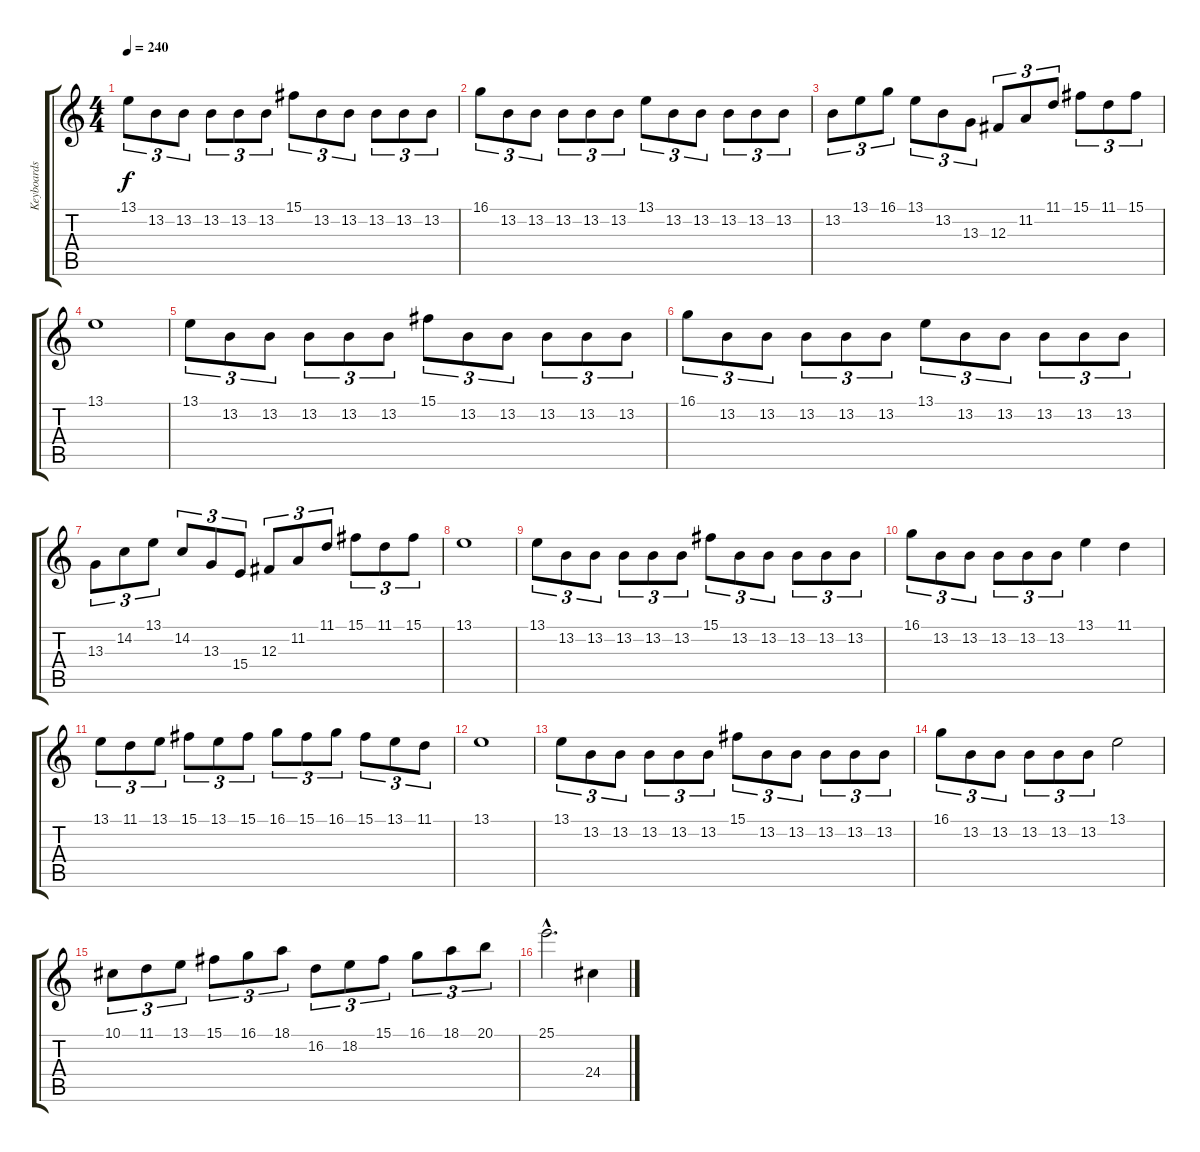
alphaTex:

\track ("Keyboards" "Keyboards") {instrument harpsichord}
\staff {score tabs}
\tuning (Eb4 Bb3 Gb3 Db3 Ab2 Db2) {hide}
\ts (4 4)
\tempo 240
\clef g2
\ks c
13.1.8{tu (3 2) dy f} 13.2.8{tu (3 2)} 13.2.8{tu (3 2)} 13.2.8{tu (3 2)} 13.2.8{tu (3 2)} 13.2.8{tu (3 2)} 15.1.8{tu (3 2)} 13.2.8{tu (3 2)} 13.2.8{tu (3 2)} 13.2.8{tu (3 2)} 13.2.8{tu (3 2)} 13.2.8{tu (3 2)} |
16.1.8{tu (3 2)} 13.2.8{tu (3 2)} 13.2.8{tu (3 2)} 13.2.8{tu (3 2)} 13.2.8{tu (3 2)} 13.2.8{tu (3 2)} 13.1.8{tu (3 2)} 13.2.8{tu (3 2)} 13.2.8{tu (3 2)} 13.2.8{tu (3 2)} 13.2.8{tu (3 2)} 13.2.8{tu (3 2)} |
13.2.8{tu (3 2)} 13.1.8{tu (3 2)} 16.1.8{tu (3 2)} 13.1.8{tu (3 2)} 13.2.8{tu (3 2)} 13.3.8{tu (3 2)} 12.3.8{tu (3 2)} 11.2.8{tu (3 2)} 11.1.8{tu (3 2)} 15.1.8{tu (3 2)} 11.1.8{tu (3 2)} 15.1.8{tu (3 2)} |
13.1.1 |
13.1.8{tu (3 2)} 13.2.8{tu (3 2)} 13.2.8{tu (3 2)} 13.2.8{tu (3 2)} 13.2.8{tu (3 2)} 13.2.8{tu (3 2)} 15.1.8{tu (3 2)} 13.2.8{tu (3 2)} 13.2.8{tu (3 2)} 13.2.8{tu (3 2)} 13.2.8{tu (3 2)} 13.2.8{tu (3 2)} |
16.1.8{tu (3 2)} 13.2.8{tu (3 2)} 13.2.8{tu (3 2)} 13.2.8{tu (3 2)} 13.2.8{tu (3 2)} 13.2.8{tu (3 2)} 13.1.8{tu (3 2)} 13.2.8{tu (3 2)} 13.2.8{tu (3 2)} 13.2.8{tu (3 2)} 13.2.8{tu (3 2)} 13.2.8{tu (3 2)} |
13.3.8{tu (3 2)} 14.2.8{tu (3 2)} 13.1.8{tu (3 2)} 14.2.8{tu (3 2)} 13.3.8{tu (3 2)} 15.4.8{tu (3 2)} 12.3.8{tu (3 2)} 11.2.8{tu (3 2)} 11.1.8{tu (3 2)} 15.1.8{tu (3 2)} 11.1.8{tu (3 2)} 15.1.8{tu (3 2)} |
13.1.1 |
13.1.8{tu (3 2)} 13.2.8{tu (3 2)} 13.2.8{tu (3 2)} 13.2.8{tu (3 2)} 13.2.8{tu (3 2)} 13.2.8{tu (3 2)} 15.1.8{tu (3 2)} 13.2.8{tu (3 2)} 13.2.8{tu (3 2)} 13.2.8{tu (3 2)} 13.2.8{tu (3 2)} 13.2.8{tu (3 2)} |
16.1.8{tu (3 2)} 13.2.8{tu (3 2)} 13.2.8{tu (3 2)} 13.2.8{tu (3 2)} 13.2.8{tu (3 2)} 13.2.8{tu (3 2)} 13.1.4 11.1.4 |
13.1.8{tu (3 2)} 11.1.8{tu (3 2)} 13.1.8{tu (3 2)} 15.1.8{tu (3 2)} 13.1.8{tu (3 2)} 15.1.8{tu (3 2)} 16.1.8{tu (3 2)} 15.1.8{tu (3 2)} 16.1.8{tu (3 2)} 15.1.8{tu (3 2)} 13.1.8{tu (3 2)} 11.1.8{tu (3 2)} |
13.1.1 |
13.1.8{tu (3 2)} 13.2.8{tu (3 2)} 13.2.8{tu (3 2)} 13.2.8{tu (3 2)} 13.2.8{tu (3 2)} 13.2.8{tu (3 2)} 15.1.8{tu (3 2)} 13.2.8{tu (3 2)} 13.2.8{tu (3 2)} 13.2.8{tu (3 2)} 13.2.8{tu (3 2)} 13.2.8{tu (3 2)} |
16.1.8{tu (3 2)} 13.2.8{tu (3 2)} 13.2.8{tu (3 2)} 13.2.8{tu (3 2)} 13.2.8{tu (3 2)} 13.2.8{tu (3 2)} 13.1.2 |
10.1.8{tu (3 2)} 11.1.8{tu (3 2)} 13.1.8{tu (3 2)} 15.1.8{tu (3 2)} 16.1.8{tu (3 2)} 18.1.8{tu (3 2)} 16.2.8{tu (3 2)} 18.2.8{tu (3 2)} 15.1.8{tu (3 2)} 16.1.8{tu (3 2)} 18.1.8{tu (3 2)} 20.1.8{tu (3 2)} |
25.1{hac}.2{d} 24.4.4
